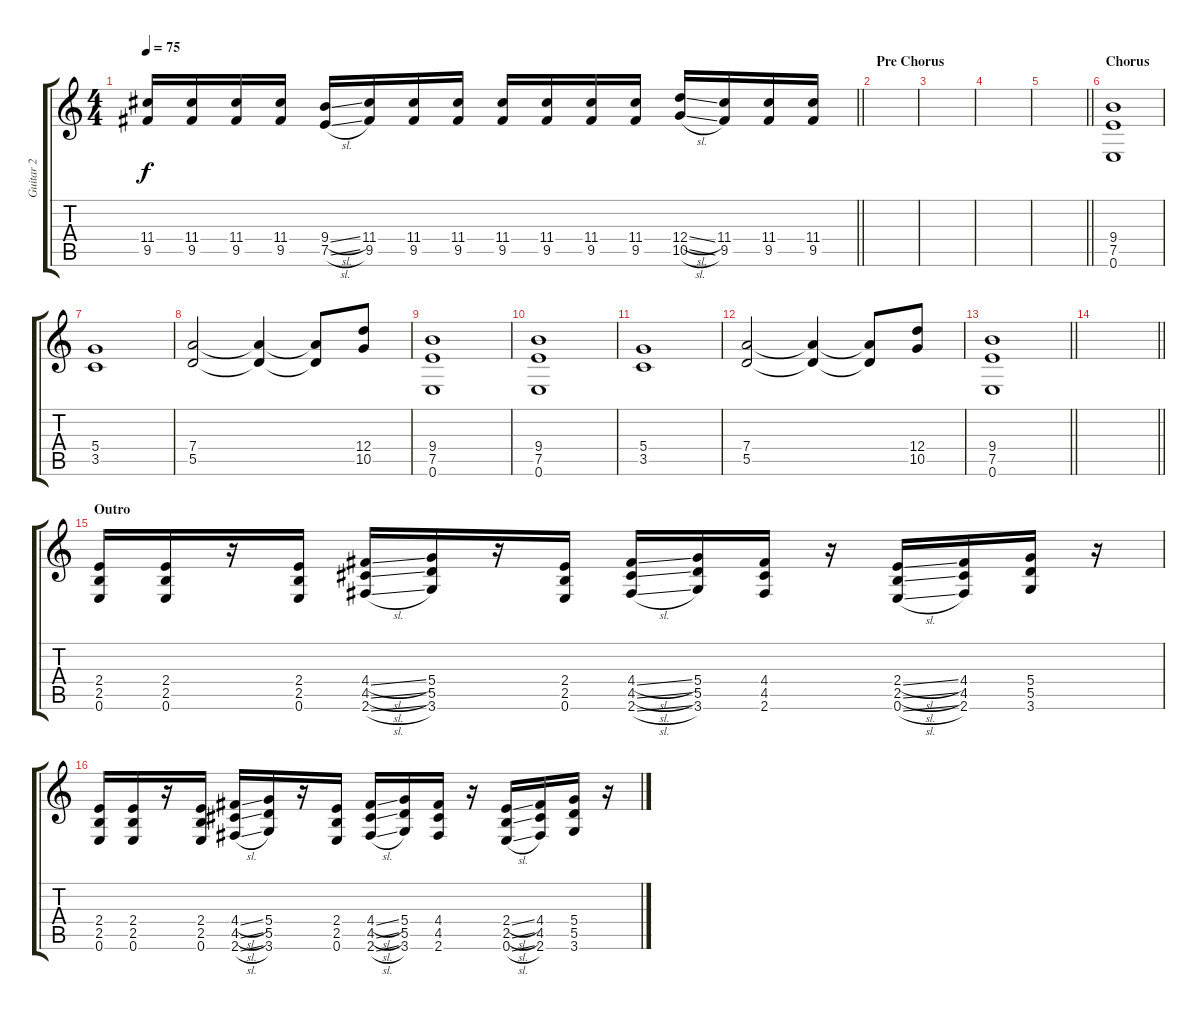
\track ("Guitar 2" "Guitar 2") {instrument distortionguitar}
\staff {score tabs}
\tuning (E4 B3 G3 D3 A2 E2) {hide}
\ts (4 4)
\tempo 75
\clef g2
\barLineRight lightlight
\ks c
(11.4 9.5).16{dy f} (11.4 9.5).16 (11.4 9.5).16 (11.4 9.5).16 (9.4{sl} 7.5{sl}).16 (11.4 9.5).16 (11.4 9.5).16 (11.4 9.5).16 (11.4 9.5).16 (11.4 9.5).16 (11.4 9.5).16 (11.4 9.5).16 (12.4{sl} 10.5{sl}).16 (11.4 9.5).16 (11.4 9.5).16 (11.4 9.5).16 |
\section ("" "Pre Chorus")
|
|
|
\barLineRight lightlight
|
\section ("" "Chorus")
(9.4 7.5 0.6).1 |
(5.4 3.5).1 |
(7.4 5.5).2 (7.4{t} 5.5{t}).4 (7.4{t} 5.5{t}).8 (12.4 10.5).8 |
(9.4 7.5 0.6).1 |
(9.4 7.5 0.6).1 |
(5.4 3.5).1 |
(7.4 5.5).2 (7.4{t} 5.5{t}).4 (7.4{t} 5.5{t}).8 (12.4 10.5).8 |
\barLineRight lightlight
(9.4 7.5 0.6).1 |
\barLineRight lightlight
|
\section ("" "Outro")
(2.4 2.5 0.6).16 (2.4 2.5 0.6).16 r.16 (2.4 2.5 0.6).16 (4.4{sl} 4.5{sl} 2.6{sl}).16 (5.4 5.5 3.6).16 r.16 (2.4 2.5 0.6).16 (4.4{sl} 4.5{sl} 2.6{sl}).16 (5.4 5.5 3.6).16 (4.4 4.5 2.6).16 r.16 (2.4{sl} 2.5{sl} 0.6{sl}).16 (4.4 4.5 2.6).16 (5.4 5.5 3.6).16 r.16 |
(2.4 2.5 0.6).16 (2.4 2.5 0.6).16 r.16 (2.4 2.5 0.6).16 (4.4{sl} 4.5{sl} 2.6{sl}).16 (5.4 5.5 3.6).16 r.16 (2.4 2.5 0.6).16 (4.4{sl} 4.5{sl} 2.6{sl}).16 (5.4 5.5 3.6).16 (4.4 4.5 2.6).16 r.16 (2.4{sl} 2.5{sl} 0.6{sl}).16 (4.4 4.5 2.6).16 (5.4 5.5 3.6).16 r.16
